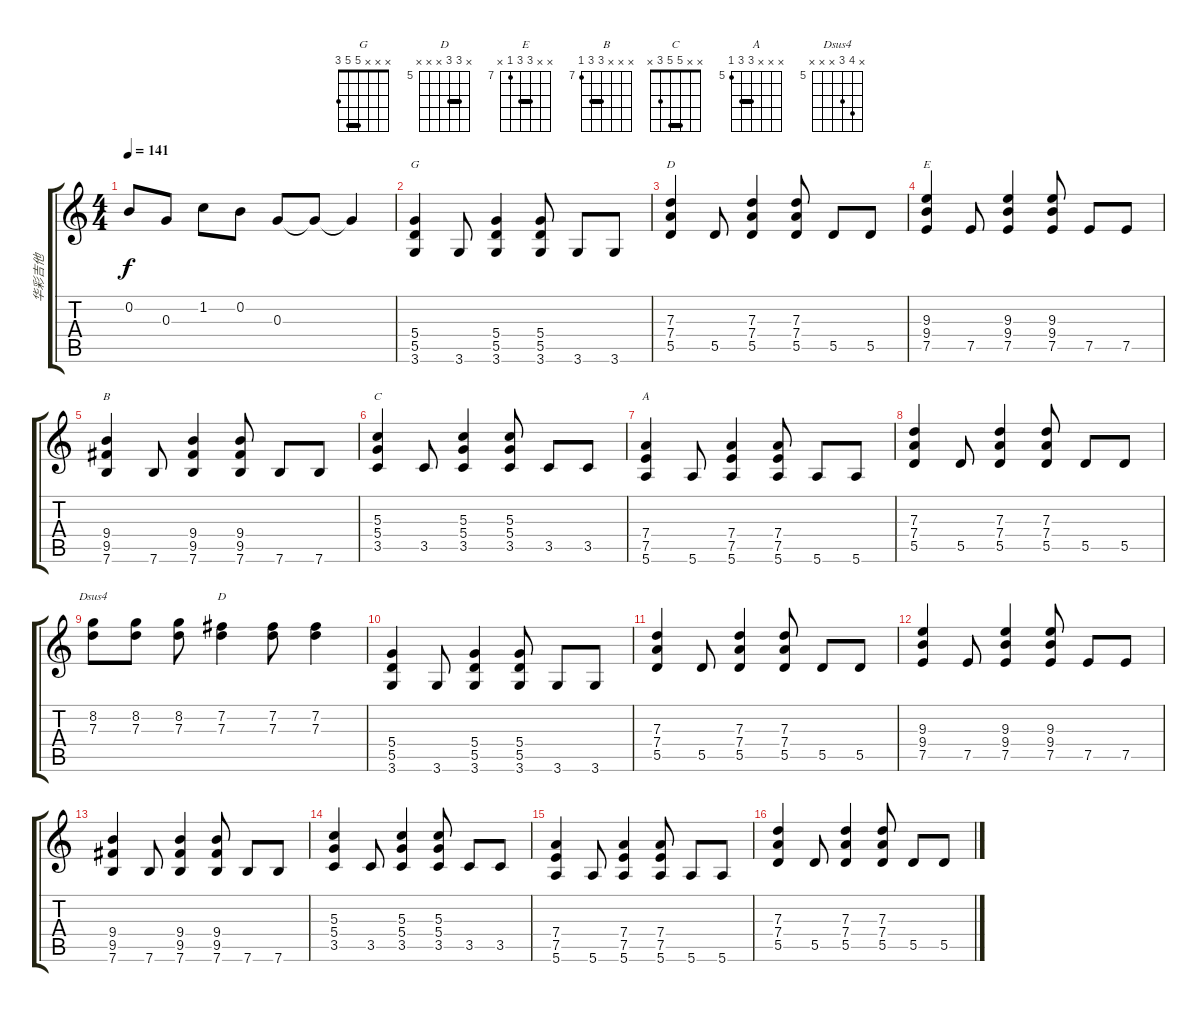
\track ("华彩吉他" "华彩吉他") {instrument distortionguitar}
\staff {score tabs}
\tuning (E4 B3 G3 D3 A2 E2) {hide}
\chord ("G" x x x 5 5 3) {barre 5}
\chord ("D" x x 7 7 5 x) {firstfret 5 barre 7}
\chord ("E" x x 9 9 7 x) {firstfret 7 barre 9}
\chord ("B" x x x 9 9 7) {firstfret 7 barre 9}
\chord ("C" x x 5 5 3 x) {barre 5}
\chord ("A" x x x 7 7 5) {firstfret 5 barre 7}
\chord ("Dsus4" x 8 7 x x x) {firstfret 5}
\chord ("D" x 7 7 x x x) {firstfret 5 barre 7}
\ts (4 4)
\tempo 141
\clef g2
\ks c
0.2.8{dy f} 0.3.8 1.2.8 0.2.8 0.3.8 0.3{t}.8 0.3{t}.4 |
(5.4 5.5 3.6).4{ch "G" volume 12} 3.6.8 (5.4 5.5 3.6).4 (5.4 5.5 3.6).8 3.6.8 3.6.8 |
(7.3 7.4 5.5).4{ch "D"} 5.5.8 (7.3 7.4 5.5).4 (7.3 7.4 5.5).8 5.5.8 5.5.8 |
(9.3 9.4 7.5).4{ch "E"} 7.5.8 (9.3 9.4 7.5).4 (9.3 9.4 7.5).8 7.5.8 7.5.8 |
(9.4 9.5 7.6).4{ch "B"} 7.6.8 (9.4 9.5 7.6).4 (9.4 9.5 7.6).8 7.6.8 7.6.8 |
(5.3 5.4 3.5).4{ch "C"} 3.5.8 (5.3 5.4 3.5).4 (5.3 5.4 3.5).8 3.5.8 3.5.8 |
(7.4 7.5 5.6).4{ch "A"} 5.6.8 (7.4 7.5 5.6).4 (7.4 7.5 5.6).8 5.6.8 5.6.8 |
(7.3 7.4 5.5).4 5.5.8 (7.3 7.4 5.5).4 (7.3 7.4 5.5).8 5.5.8 5.5.8 |
(8.2 7.3).8{ch "Dsus4"} (8.2 7.3).8 (8.2 7.3).8 (7.2 7.3).4{ch "D"} (7.2 7.3).8 (7.2 7.3).4 |
(5.4 5.5 3.6).4 3.6.8 (5.4 5.5 3.6).4 (5.4 5.5 3.6).8 3.6.8 3.6.8 |
(7.3 7.4 5.5).4 5.5.8 (7.3 7.4 5.5).4 (7.3 7.4 5.5).8 5.5.8 5.5.8 |
(9.3 9.4 7.5).4 7.5.8 (9.3 9.4 7.5).4 (9.3 9.4 7.5).8 7.5.8 7.5.8 |
(9.4 9.5 7.6).4 7.6.8 (9.4 9.5 7.6).4 (9.4 9.5 7.6).8 7.6.8 7.6.8 |
(5.3 5.4 3.5).4 3.5.8 (5.3 5.4 3.5).4 (5.3 5.4 3.5).8 3.5.8 3.5.8 |
(7.4 7.5 5.6).4 5.6.8 (7.4 7.5 5.6).4 (7.4 7.5 5.6).8 5.6.8 5.6.8 |
(7.3 7.4 5.5).4 5.5.8 (7.3 7.4 5.5).4 (7.3 7.4 5.5).8 5.5.8 5.5.8
